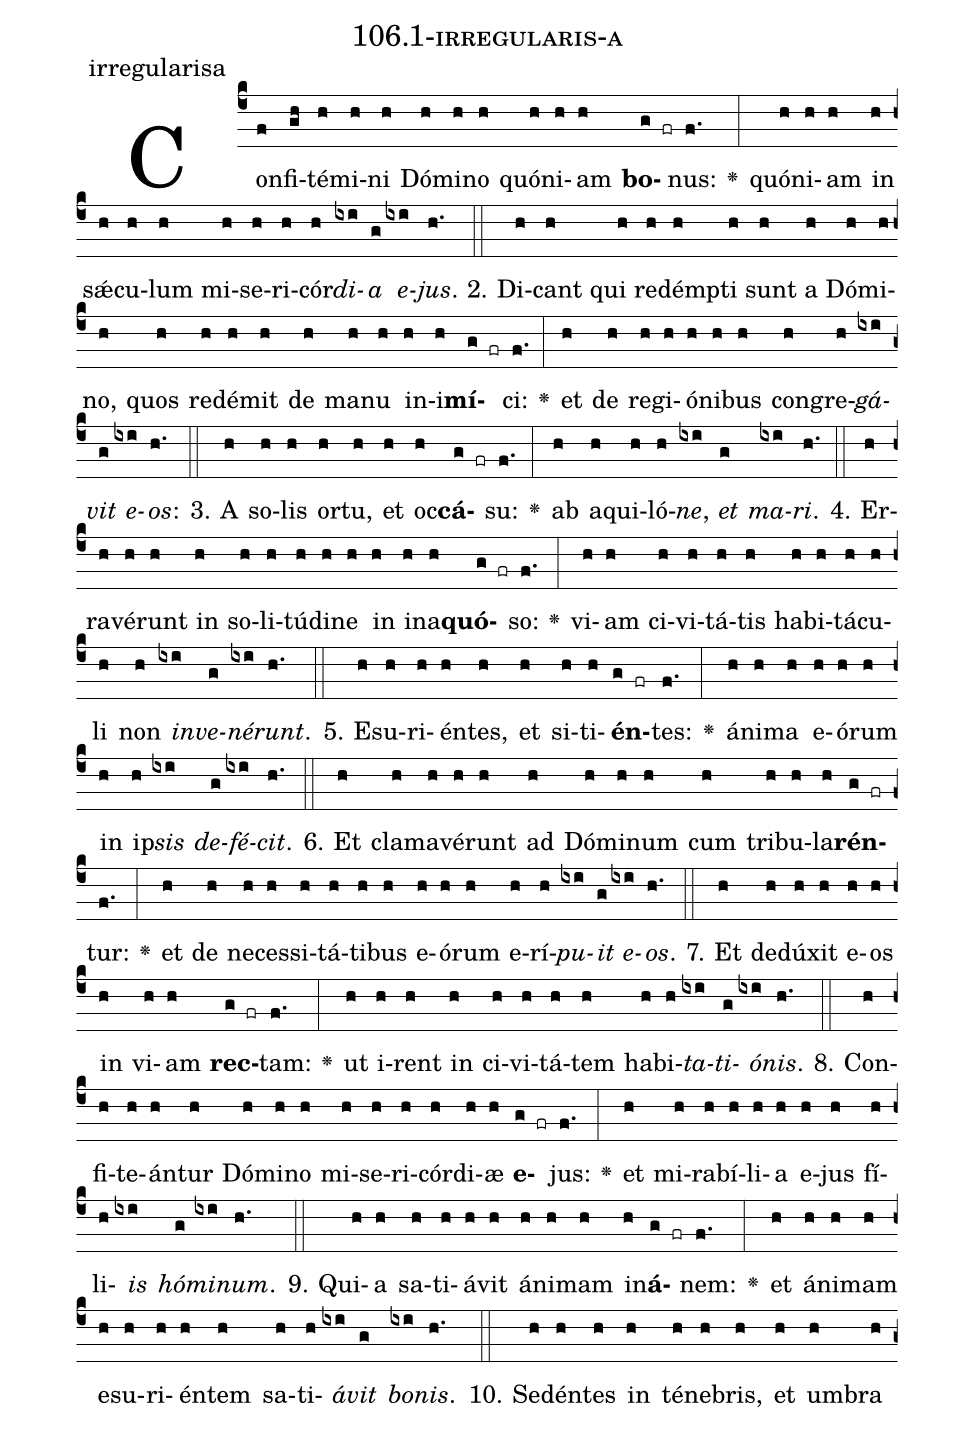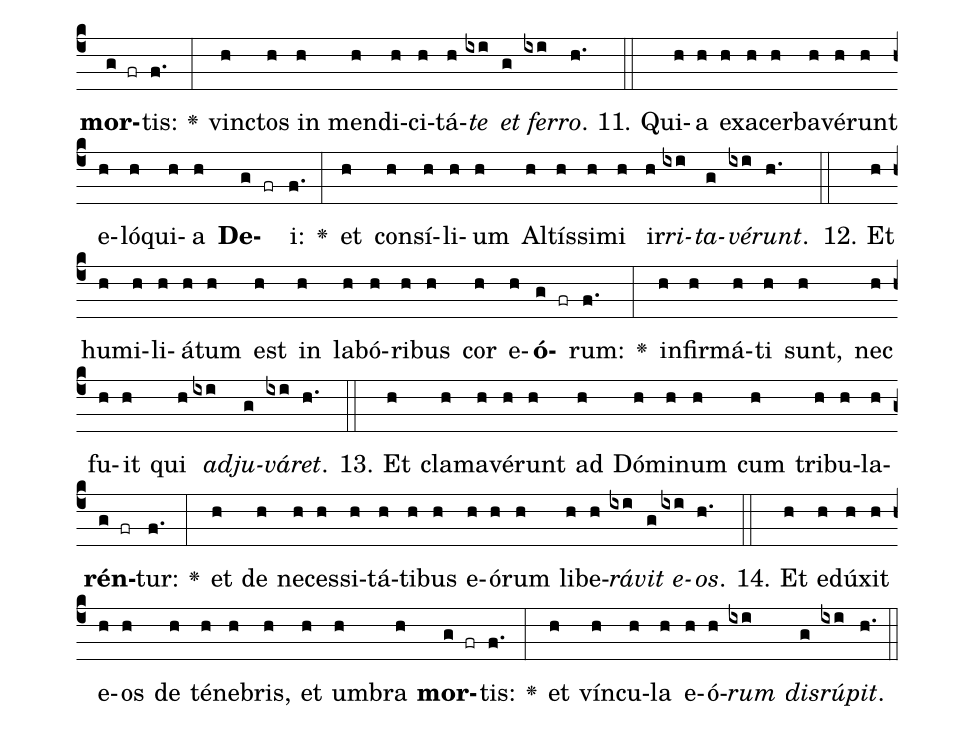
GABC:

name: 106.1-irregularis-a;
annotation: irregularisa;
%%
(c4)Con(f)fi(gh)té(h)mi(h)ni(h) Dó(h)mi(h)no(h) quón(h)i(h)am(h) <b>bo</b>(g fr)nus:(f.) <v>\greheightstar</v>(:) quón(h)i(h)am(h) in(h) sǽ(h)cu(h)lum(h) mi(h)se(h)ri(h)cór(h)<i>di</i>(ixi)<i>a</i>(g) <i>e</i>(ixi)<i>jus</i>.(h.) (::)
2. Di(h)cant(h) qui(h) red(h)émp(h)ti(h) sunt(h) a(h) Dó(h)mi(h)no,(h) quos(h) red(h)é(h)mit(h) de(h) ma(h)nu(h) in(h)i(h)<b>mí</b>(g fr)ci:(f.) <v>\greheightstar</v>(:) et(h) de(h) re(h)gi(h)ó(h)ni(h)bus(h) con(h)gre(h)<i>gá</i>(ixi)<i>vit</i>(g) <i>e</i>(ixi)<i>os</i>:(h.) (::)
3. A(h) so(h)lis(h) or(h)tu,(h) et(h) oc(h)<b>cá</b>(g fr)su:(f.) <v>\greheightstar</v>(:) ab(h) a(h)qui(h)ló(h)<i>ne</i>,(ixi) <i>et</i>(g) <i>ma</i>(ixi)<i>ri</i>.(h.) (::)
4. Er(h)ra(h)vé(h)runt(h) in(h) so(h)li(h)tú(h)di(h)ne(h) in(h) in(h)a(h)<b>quó</b>(g fr)so:(f.) <v>\greheightstar</v>(:) vi(h)am(h) ci(h)vi(h)tá(h)tis(h) ha(h)bi(h)tá(h)cu(h)li(h) non(h) <i>in</i>(ixi)<i>ve</i>(g)<i>né</i>(ixi)<i>runt</i>.(h.) (::)
5. E(h)su(h)ri(h)én(h)tes,(h) et(h) si(h)ti(h)<b>én</b>(g fr)tes:(f.) <v>\greheightstar</v>(:) á(h)ni(h)ma(h) e(h)ó(h)rum(h) in(h) ip(h)<i>sis</i>(ixi) <i>de</i>(g)<i>fé</i>(ixi)<i>cit</i>.(h.) (::)
6. Et(h) cla(h)ma(h)vé(h)runt(h) ad(h) Dó(h)mi(h)num(h) cum(h) tri(h)bu(h)la(h)<b>rén</b>(g fr)tur:(f.) <v>\greheightstar</v>(:) et(h) de(h) ne(h)ces(h)si(h)tá(h)ti(h)bus(h) e(h)ó(h)rum(h) e(h)rí(h)<i>pu</i>(ixi)<i>it</i>(g) <i>e</i>(ixi)<i>os</i>.(h.) (::)
7. Et(h) de(h)dú(h)xit(h) e(h)os(h) in(h) vi(h)am(h) <b>rec</b>(g fr)tam:(f.) <v>\greheightstar</v>(:) ut(h) i(h)rent(h) in(h) ci(h)vi(h)tá(h)tem(h) ha(h)bi(h)<i>ta</i>(ixi)<i>ti</i>(g)<i>ó</i>(ixi)<i>nis</i>.(h.) (::)
8. Con(h)fi(h)te(h)án(h)tur(h) Dó(h)mi(h)no(h) mi(h)se(h)ri(h)cór(h)di(h)æ(h) <b>e</b>(g fr)jus:(f.) <v>\greheightstar</v>(:) et(h) mi(h)ra(h)bí(h)li(h)a(h) e(h)jus(h) fí(h)li(h)<i>is</i>(ixi) <i>hó</i>(g)<i>mi</i>(ixi)<i>num</i>.(h.) (::)
9. Qui(h)a(h) sa(h)ti(h)á(h)vit(h) á(h)ni(h)mam(h) in(h)<b>á</b>(g fr)nem:(f.) <v>\greheightstar</v>(:) et(h) á(h)ni(h)mam(h) e(h)su(h)ri(h)én(h)tem(h) sa(h)ti(h)<i>á</i>(ixi)<i>vit</i>(g) <i>bo</i>(ixi)<i>nis</i>.(h.) (::)
10. Se(h)dén(h)tes(h) in(h) té(h)ne(h)bris,(h) et(h) um(h)bra(h) <b>mor</b>(g fr)tis:(f.) <v>\greheightstar</v>(:) vinc(h)tos(h) in(h) men(h)di(h)ci(h)tá(h)<i>te</i>(ixi) <i>et</i>(g) <i>fer</i>(ixi)<i>ro</i>.(h.) (::)
11. Qui(h)a(h) ex(h)a(h)cer(h)ba(h)vé(h)runt(h) e(h)ló(h)qui(h)a(h) <b>De</b>(g fr)i:(f.) <v>\greheightstar</v>(:) et(h) con(h)sí(h)li(h)um(h) Al(h)tís(h)si(h)mi(h) ir(h)<i>ri</i>(ixi)<i>ta</i>(g)<i>vé</i>(ixi)<i>runt</i>.(h.) (::)
12. Et(h) hu(h)mi(h)li(h)á(h)tum(h) est(h) in(h) la(h)bó(h)ri(h)bus(h) cor(h) e(h)<b>ó</b>(g fr)rum:(f.) <v>\greheightstar</v>(:) in(h)fir(h)má(h)ti(h) sunt,(h) nec(h) fu(h)it(h) qui(h) <i>ad</i>(ixi)<i>ju</i>(g)<i>vá</i>(ixi)<i>ret</i>.(h.) (::)
13. Et(h) cla(h)ma(h)vé(h)runt(h) ad(h) Dó(h)mi(h)num(h) cum(h) tri(h)bu(h)la(h)<b>rén</b>(g fr)tur:(f.) <v>\greheightstar</v>(:) et(h) de(h) ne(h)ces(h)si(h)tá(h)ti(h)bus(h) e(h)ó(h)rum(h) li(h)be(h)<i>rá</i>(ixi)<i>vit</i>(g) <i>e</i>(ixi)<i>os</i>.(h.) (::)
14. Et(h) e(h)dú(h)xit(h) e(h)os(h) de(h) té(h)ne(h)bris,(h) et(h) um(h)bra(h) <b>mor</b>(g fr)tis:(f.) <v>\greheightstar</v>(:) et(h) vín(h)cu(h)la(h) e(h)ó(h)<i>rum</i>(ixi) <i>dis</i>(g)<i>rú</i>(ixi)<i>pit</i>.(h.) (::)
